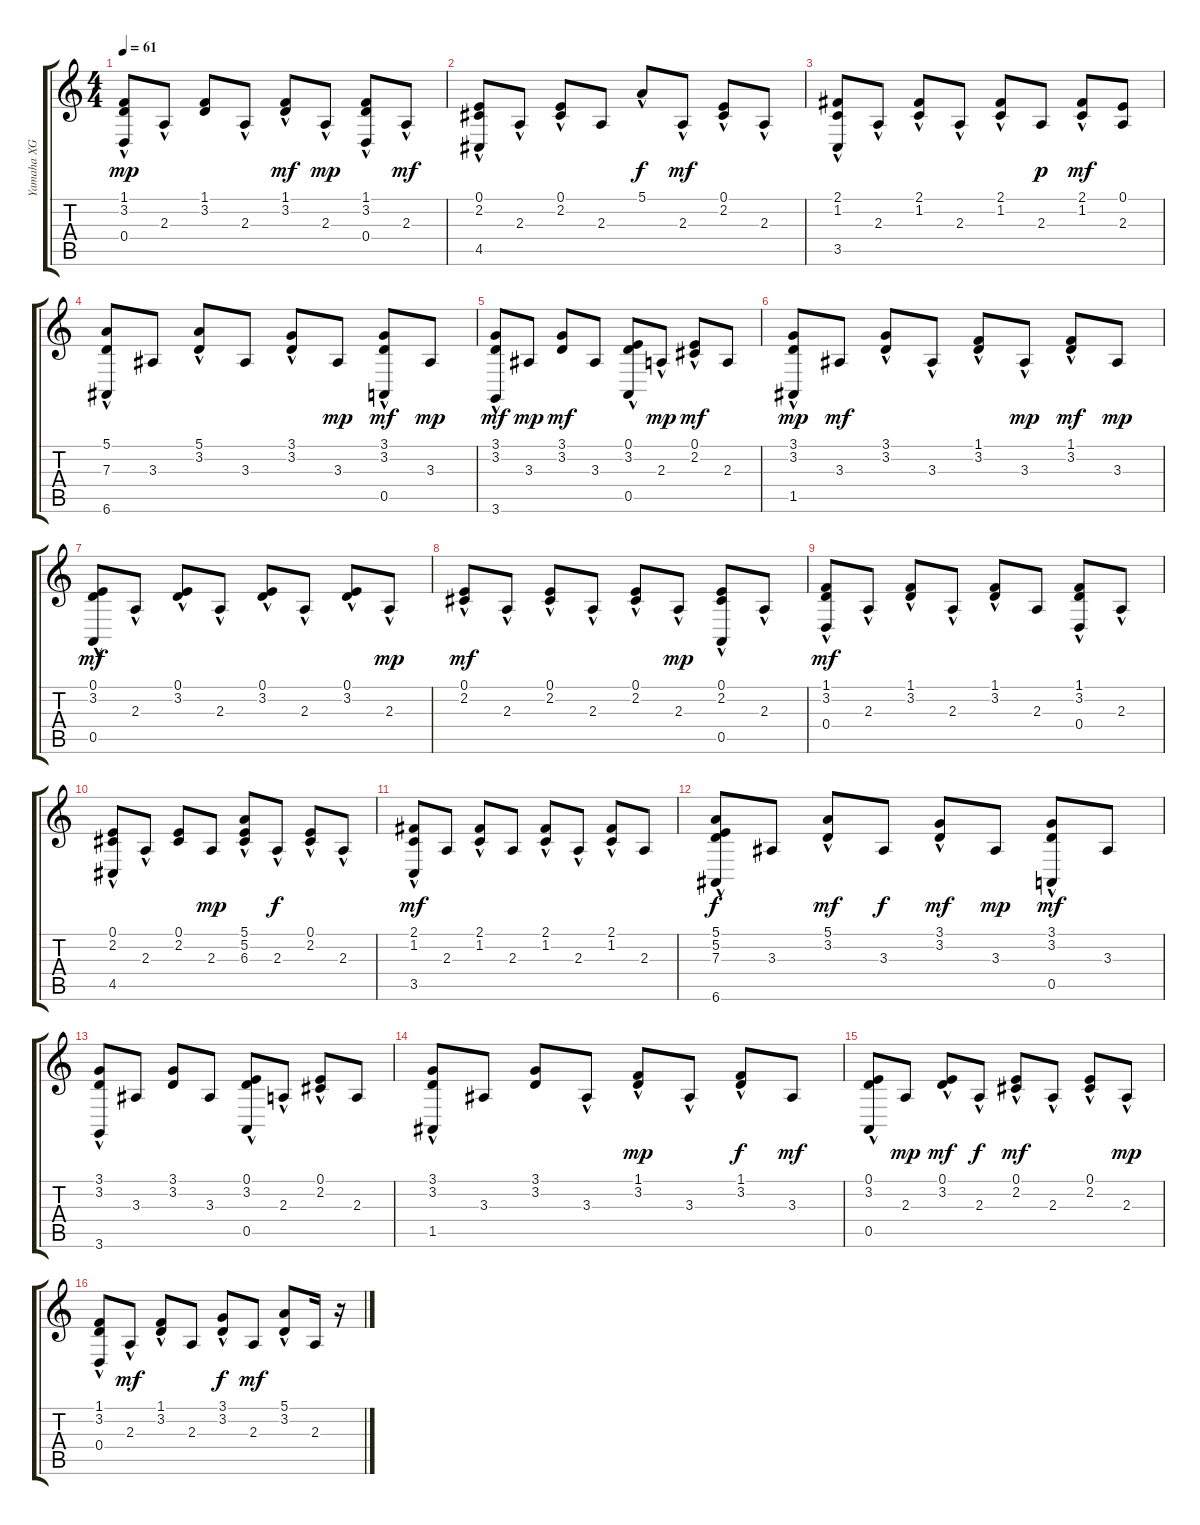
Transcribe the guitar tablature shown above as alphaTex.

\track ("Yamaha XG Bank-41  00-Dream" "Yamaha XG ") {instrument acousticgrandpiano}
\staff {score tabs}
\tuning (E4 B3 G3 D3 A2 E2) {hide}
\ts (4 4)
\tempo 61
\clef g2
\ks c
(1.1{hac} 3.2 0.4).8{dy mp} 2.3{hac}.8 (1.1 3.2).8 2.3{hac}.8 (1.1{hac} 3.2{hac}).8{dy mf} 2.3{hac}.8{dy mp} (1.1 3.2{hac} 0.4{hac}).8 2.3{hac}.8{dy mf} |
(0.1{hac} 2.2{hac} 4.5{hac}).8 2.3{hac}.8 (0.1{hac} 2.2{hac}).8 2.3.8 5.1{hac}.8{dy f} 2.3{hac}.8{dy mf} (0.1 2.2{hac}).8 2.3{hac}.8 |
(2.1{hac} 1.2{hac} 3.5{hac}).8 2.3{hac}.8 (2.1{hac} 1.2{hac}).8 2.3{hac}.8 (2.1{hac} 1.2{hac}).8 2.3.8{dy p} (2.1 1.2{hac}).8{dy mf} (0.1 2.3).8 |
(5.1{hac} 7.3{hac} 6.6).8 3.3.8 (5.1 3.2{hac}).8 3.3.8 (3.1{hac} 3.2{hac}).8 3.3.8{dy mp} (3.1{hac} 3.2{hac} 0.5{hac}).8{dy mf} 3.3.8{dy mp} |
(3.1 3.2{hac} 3.6{hac}).8{dy mf} 3.3.8{dy mp} (3.1 3.2).8{dy mf} 3.3.8 (0.1 3.2{hac} 0.5{hac}).8 2.3{hac}.8{dy mp} (0.1 2.2{hac}).8{dy mf} 2.3.8 |
(3.1 3.2{hac} 1.5{hac}).8{dy mp} 3.3.8{dy mf} (3.1 3.2{hac}).8 3.3{hac}.8 (1.1{hac} 3.2).8 3.3{hac}.8{dy mp} (1.1{hac} 3.2).8{dy mf} 3.3.8{dy mp} |
(0.1 3.2{hac} 0.5).8{dy mf} 2.3{hac}.8 (0.1{hac} 3.2{hac}).8 2.3{hac}.8 (0.1{hac} 3.2{hac}).8 2.3{hac}.8 (0.1{hac} 3.2{hac}).8 2.3{hac}.8{dy mp} |
(0.1 2.2{hac}).8{dy mf} 2.3{hac}.8 (0.1{hac} 2.2{hac}).8 2.3{hac}.8 (0.1{hac} 2.2{hac}).8 2.3{hac}.8{dy mp} (0.1 2.2 0.5{hac}).8 2.3{hac}.8 |
(1.1 3.2 0.4{hac}).8{dy mf} 2.3{hac}.8 (1.1{hac} 3.2{hac}).8 2.3{hac}.8 (1.1{hac} 3.2{hac}).8 2.3.8 (1.1 3.2{hac} 0.4{hac}).8 2.3{hac}.8 |
(0.1{hac} 2.2{hac} 4.5{hac}).8 2.3{hac}.8 (0.1 2.2).8 2.3.8{dy mp} (5.1{hac} 5.2{hac} 6.3{hac}).8 2.3{hac}.8{dy f} (0.1 2.2{hac}).8 2.3{hac}.8 |
(2.1{hac} 1.2{hac} 3.5{hac}).8{dy mf} 2.3.8 (2.1{hac} 1.2{hac}).8 2.3.8 (2.1{hac} 1.2{hac}).8 2.3{hac}.8 (2.1 1.2{hac}).8 2.3.8 |
(5.1{hac} 5.2 7.3 6.6).8{dy f} 3.3.8 (5.1 3.2{hac}).8{dy mf} 3.3.8{dy f} (3.1{hac} 3.2{hac}).8{dy mf} 3.3.8{dy mp} (3.1{hac} 3.2{hac} 0.5{hac}).8{dy mf} 3.3.8 |
(3.1{hac} 3.2{hac} 3.6{hac}).8 3.3.8 (3.1 3.2).8 3.3.8 (0.1 3.2{hac} 0.5{hac}).8 2.3{hac}.8 (0.1 2.2{hac}).8 2.3.8 |
(3.1{hac} 3.2{hac} 1.5).8 3.3.8 (3.1 3.2).8 3.3{hac}.8 (1.1{hac} 3.2{hac}).8{dy mp} 3.3{hac}.8 (1.1 3.2{hac}).8{dy f} 3.3.8{dy mf} |
(0.1{hac} 3.2 0.5{hac}).8 2.3.8{dy mp} (0.1{hac} 3.2{hac}).8{dy mf} 2.3{hac}.8{dy f} (0.1{hac} 2.2{hac}).8{dy mf} 2.3{hac}.8 (0.1{hac} 2.2).8 2.3{hac}.8{dy mp} |
(1.1{hac} 3.2{hac} 0.4{hac}).8 2.3{hac}.8{dy mf} (1.1 3.2{hac}).8 2.3.8 (3.1{hac} 3.2{hac}).8{dy f} 2.3.8{dy mf} (5.1{hac} 3.2{hac}).8 2.3.16 r.16
